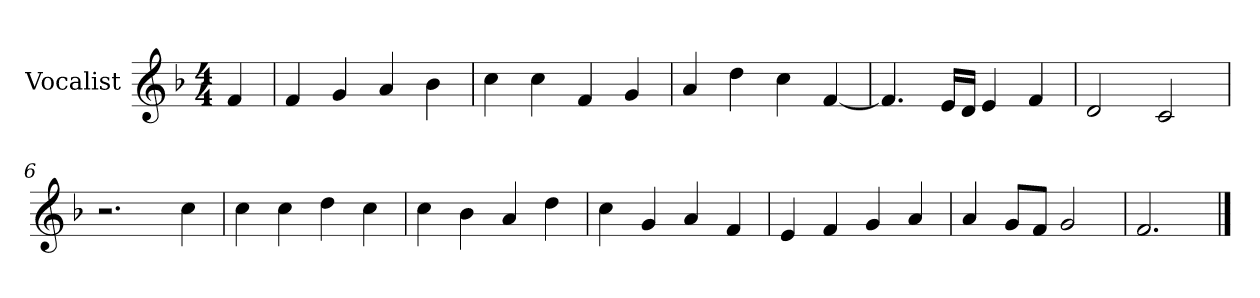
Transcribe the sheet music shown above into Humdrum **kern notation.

**kern
*part1
*staff1
*I"Vocalist
*k[b-]
*F:
*M4/4
=
4f
=1
4f
4g
4a
4b-
=2
4cc
4cc
4f
4g
=3
4a
4dd
4cc
[4f
=4
4.f]
16eLL
16dJJ
4e
4f
=5
2d
2c
=6
2.r
4cc
=7
4cc
4cc
4dd
4cc
=8
4cc
4b-
4a
4dd
=9
4cc
4g
4a
4f
=10
4e
4f
4g
4a
=11
4a
8gL
8fJ
2g
=12
2.f
==
*-
